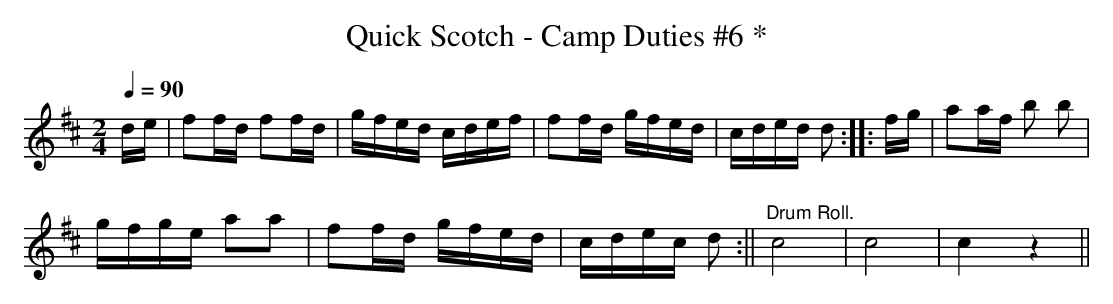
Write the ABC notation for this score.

X:1
T:Quick Scotch - Camp Duties #6 *
M:2/4
L:1/16
Q:1/4=90
K:D
de|f2fd f2fd|gfed cdef|f2fd gfed|cded d2:||:fg|a2af b2 b2|
gfge a2a2| f2fd gfed|cdec d2:||"^Drum Roll." c8 | c8 |c4 z4||
